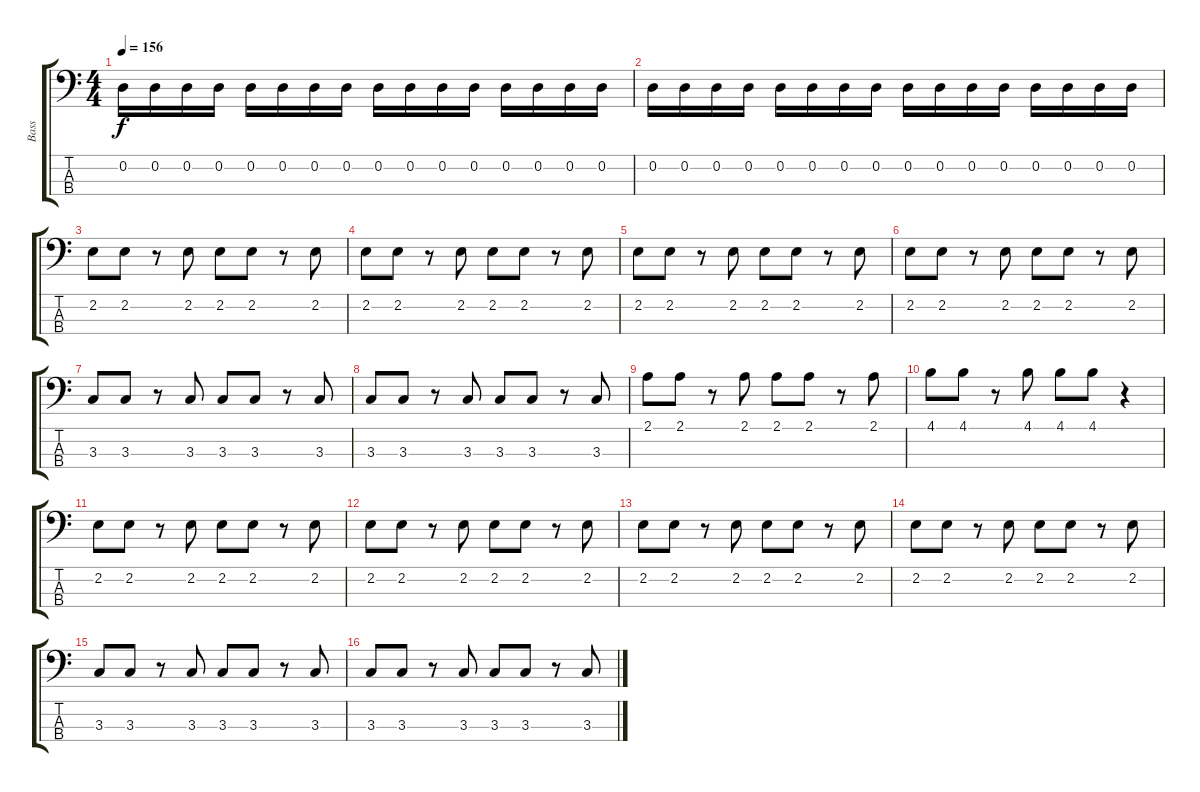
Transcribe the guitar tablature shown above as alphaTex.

\track (" Bass" " Bass") {instrument electricbassfinger}
\staff {score tabs}
\tuning (G2 D2 A1 E1) {hide}
\ts (4 4)
\tempo 156
\clef f4
\ks c
0.2.16{dy f} 0.2.16 0.2.16 0.2.16 0.2.16 0.2.16 0.2.16 0.2.16 0.2.16 0.2.16 0.2.16 0.2.16 0.2.16 0.2.16 0.2.16 0.2.16 |
0.2.16 0.2.16 0.2.16 0.2.16 0.2.16 0.2.16 0.2.16 0.2.16 0.2.16 0.2.16 0.2.16 0.2.16 0.2.16 0.2.16 0.2.16 0.2.16 |
2.2.8 2.2.8 r.8 2.2.8 2.2.8 2.2.8 r.8 2.2.8 |
2.2.8 2.2.8 r.8 2.2.8 2.2.8 2.2.8 r.8 2.2.8 |
2.2.8 2.2.8 r.8 2.2.8 2.2.8 2.2.8 r.8 2.2.8 |
2.2.8 2.2.8 r.8 2.2.8 2.2.8 2.2.8 r.8 2.2.8 |
3.3.8 3.3.8 r.8 3.3.8 3.3.8 3.3.8 r.8 3.3.8 |
3.3.8 3.3.8 r.8 3.3.8 3.3.8 3.3.8 r.8 3.3.8 |
2.1.8 2.1.8 r.8 2.1.8 2.1.8 2.1.8 r.8 2.1.8 |
4.1.8 4.1.8 r.8 4.1.8 4.1.8 4.1.8 r.4 |
2.2.8 2.2.8 r.8 2.2.8 2.2.8 2.2.8 r.8 2.2.8 |
2.2.8 2.2.8 r.8 2.2.8 2.2.8 2.2.8 r.8 2.2.8 |
2.2.8 2.2.8 r.8 2.2.8 2.2.8 2.2.8 r.8 2.2.8 |
2.2.8 2.2.8 r.8 2.2.8 2.2.8 2.2.8 r.8 2.2.8 |
3.3.8 3.3.8 r.8 3.3.8 3.3.8 3.3.8 r.8 3.3.8 |
3.3.8 3.3.8 r.8 3.3.8 3.3.8 3.3.8 r.8 3.3.8
